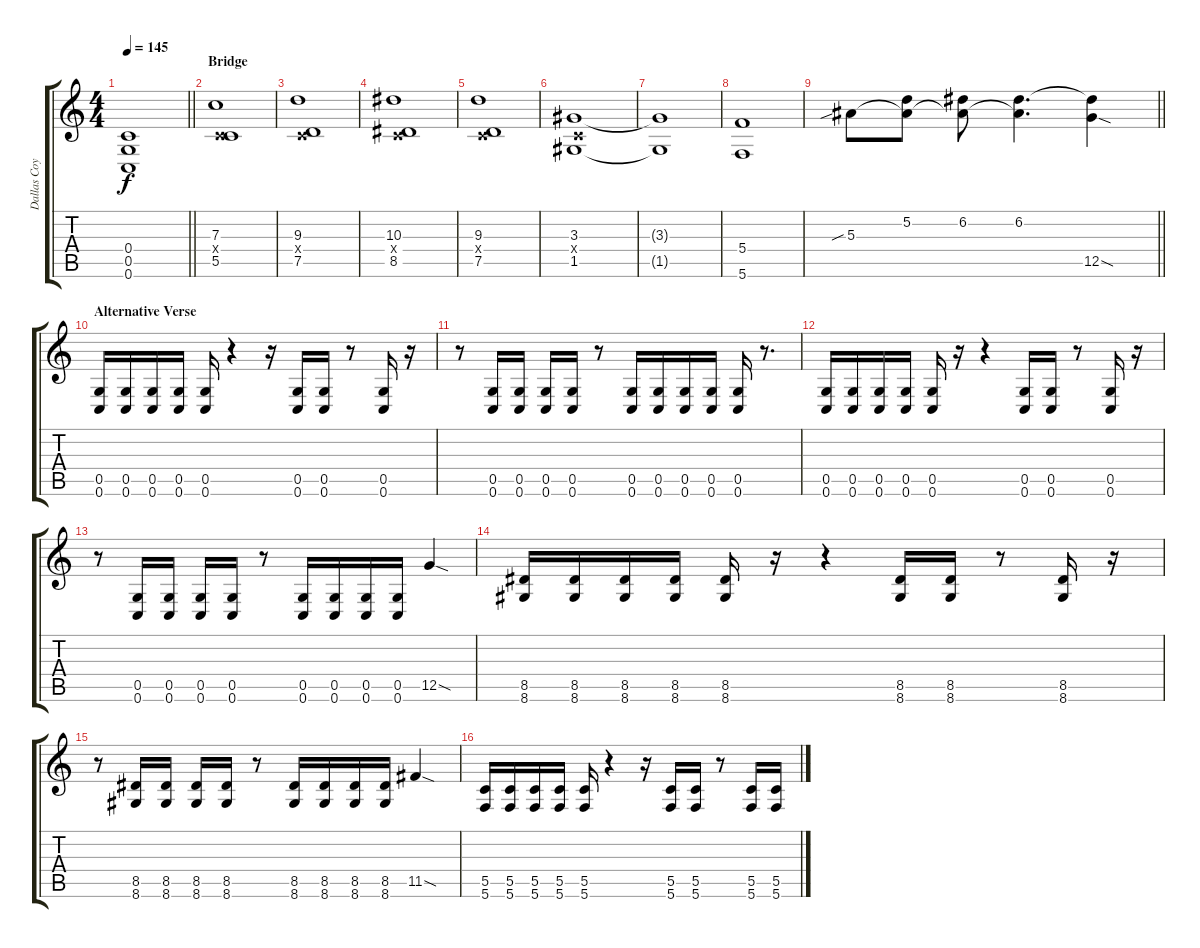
\track ("Dallas Coyle" "Dallas Coy") {instrument distortionguitar}
\staff {score tabs}
\tuning (D4 A3 F3 C3 G2 C2) {hide}
\ts (4 4)
\tempo 145
\clef g2
\barLineRight lightlight
\ks c
(0.4{t} 0.5{t} 0.6{t}).1{dy f} |
\section ("" "Bridge")
(7.3 0.4{x} 5.5).1{balance 16} |
(9.3 0.4{x} 7.5).1 |
(10.3 0.4{x} 8.5).1 |
(9.3 0.4{x} 7.5).1 |
(3.3 0.4{x} 1.5).1 |
(3.3{t} 1.5{t}).1 |
(5.4 5.6).1 |
\barLineRight lightlight
5.3{sib}.8{balance 16} (5.2 5.3{t}).8 (6.2 5.3{t}).8 (6.2 5.3{t}).4{d} (6.2{t} 12.5{sod}).4{volume 13 balance 8} |
\section ("" "Alternative Verse")
(0.5 0.6).16{balance 16} (0.5 0.6).16 (0.5 0.6).16 (0.5 0.6).16 (0.5 0.6).16 r.4 r.16 (0.5 0.6).16 (0.5 0.6).16 r.8 (0.5 0.6).16 r.16 |
r.8 (0.5 0.6).16 (0.5 0.6).16 (0.5 0.6).16 (0.5 0.6).16 r.8 (0.5 0.6).16 (0.5 0.6).16 (0.5 0.6).16 (0.5 0.6).16 (0.5 0.6).16 r.8{d} |
(0.5 0.6).16 (0.5 0.6).16 (0.5 0.6).16 (0.5 0.6).16 (0.5 0.6).16 r.16 r.4 (0.5 0.6).16 (0.5 0.6).16 r.8 (0.5 0.6).16 r.16 |
r.8 (0.5 0.6).16 (0.5 0.6).16 (0.5 0.6).16 (0.5 0.6).16 r.8 (0.5 0.6).16 (0.5 0.6).16 (0.5 0.6).16 (0.5 0.6).16 12.5{sod}.4 |
(8.5 8.6).16 (8.5 8.6).16 (8.5 8.6).16 (8.5 8.6).16 (8.5 8.6).16 r.16 r.4 (8.5 8.6).16 (8.5 8.6).16 r.8 (8.5 8.6).16 r.16 |
r.8 (8.5 8.6).16 (8.5 8.6).16 (8.5 8.6).16 (8.5 8.6).16 r.8 (8.5 8.6).16 (8.5 8.6).16 (8.5 8.6).16 (8.5 8.6).16 11.5{sod}.4 |
(5.5 5.6).16 (5.5 5.6).16 (5.5 5.6).16 (5.5 5.6).16 (5.5 5.6).16 r.4 r.16 (5.5 5.6).16 (5.5 5.6).16 r.8 (5.5 5.6).16 (5.5 5.6).16
